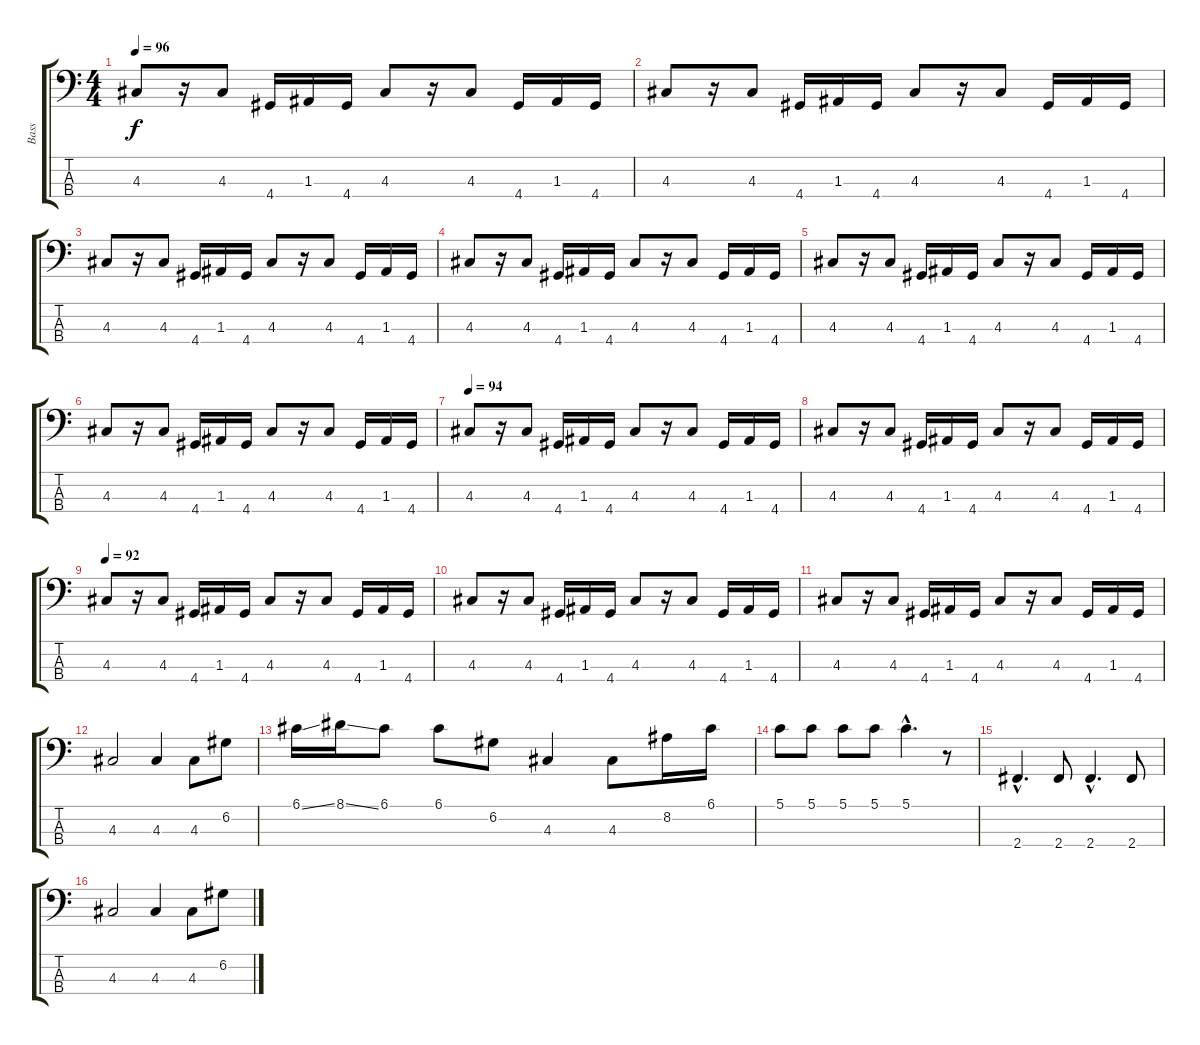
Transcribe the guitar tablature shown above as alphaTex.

\track ("Bass" "Bass") {instrument electricbassfinger}
\staff {score tabs}
\tuning (G2 D2 A1 E1) {hide}
\ts (4 4)
\tempo 96
\clef f4
\ks c
4.3.8{dy f} r.16 4.3.8 4.4.16 1.3.16 4.4.16 4.3.8 r.16 4.3.8 4.4.16 1.3.16 4.4.16 |
4.3.8 r.16 4.3.8 4.4.16 1.3.16 4.4.16 4.3.8 r.16 4.3.8 4.4.16 1.3.16 4.4.16 |
4.3.8 r.16 4.3.8 4.4.16 1.3.16 4.4.16 4.3.8 r.16 4.3.8 4.4.16 1.3.16 4.4.16 |
4.3.8 r.16 4.3.8 4.4.16 1.3.16 4.4.16 4.3.8 r.16 4.3.8 4.4.16 1.3.16 4.4.16 |
4.3.8 r.16 4.3.8 4.4.16 1.3.16 4.4.16 4.3.8 r.16 4.3.8 4.4.16 1.3.16 4.4.16 |
4.3.8 r.16 4.3.8 4.4.16 1.3.16 4.4.16 4.3.8 r.16 4.3.8 4.4.16 1.3.16 4.4.16 |
\tempo 94
4.3.8{volume 7} r.16 4.3.8 4.4.16 1.3.16 4.4.16 4.3.8 r.16 4.3.8 4.4.16 1.3.16 4.4.16 |
4.3.8 r.16 4.3.8 4.4.16 1.3.16 4.4.16 4.3.8 r.16 4.3.8 4.4.16 1.3.16 4.4.16 |
\tempo 92
4.3.8{volume 3} r.16 4.3.8 4.4.16 1.3.16 4.4.16 4.3.8 r.16 4.3.8 4.4.16 1.3.16 4.4.16 |
4.3.8 r.16 4.3.8 4.4.16 1.3.16 4.4.16 4.3.8 r.16 4.3.8 4.4.16 1.3.16 4.4.16 |
4.3.8 r.16 4.3.8 4.4.16 1.3.16 4.4.16 4.3.8 r.16 4.3.8 4.4.16 1.3.16 4.4.16 |
4.3.2{volume 16 instrument electricbassfinger} 4.3.4 4.3.8 6.2.8 |
6.1{ss}.16 8.1{ss}.16 6.1.8 6.1.8 6.2.8 4.3.4 4.3.8 8.2.16 6.1.16 |
5.1.8 5.1.8 5.1.8 5.1.8 5.1{hac}.4{d} r.8 |
2.4{hac}.4{d} 2.4.8 2.4{hac}.4{d} 2.4.8 |
4.3.2 4.3.4 4.3.8 6.2.8
